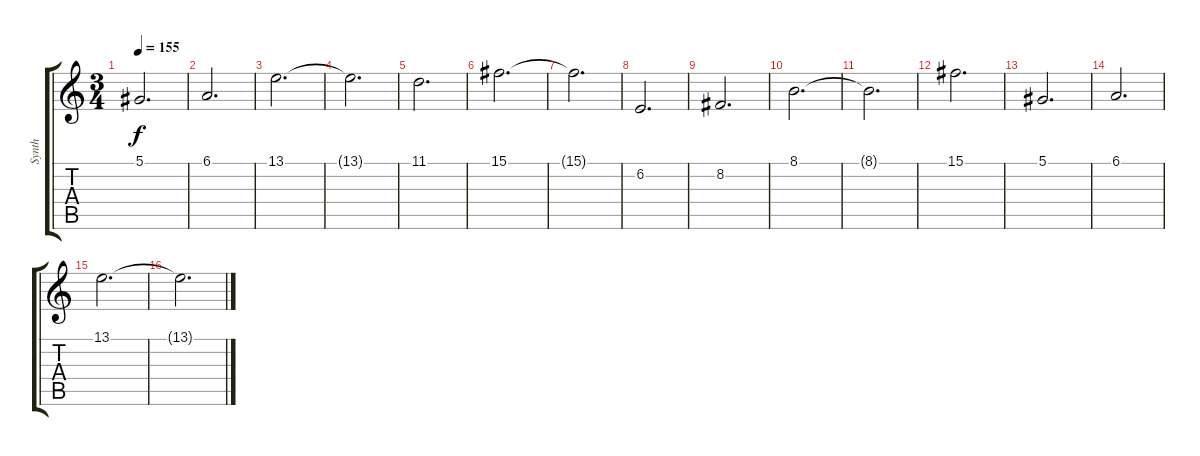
\track ("Synth" "Synth") {instrument pad4choir}
\staff {score tabs}
\tuning (Eb4 Bb3 Gb3 Db3 Ab2 Db2) {hide}
\ts (3 4)
\tempo 155
\clef g2
\ks c
5.1.2{d dy f} |
6.1.2{d} |
13.1.2{d} |
13.1{t}.2{d} |
11.1.2{d} |
15.1.2{d} |
15.1{t}.2{d} |
6.2.2{d} |
8.2.2{d} |
8.1.2{d} |
8.1{t}.2{d} |
15.1.2{d} |
5.1.2{d} |
6.1.2{d} |
13.1.2{d} |
13.1{t}.2{d}
